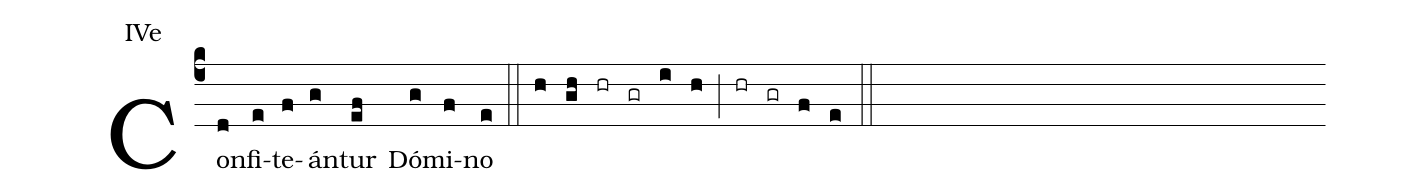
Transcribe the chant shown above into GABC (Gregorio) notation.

annotation: IVe;
%%
(c4)Con(d)fi(e)te(f)án(g)tur(ef) Dó(g)mi(f)no(e) (::) (h)(gh)(hr)(gr)(i)(h)(;)(hr)(gr)(f)(e)(::)
